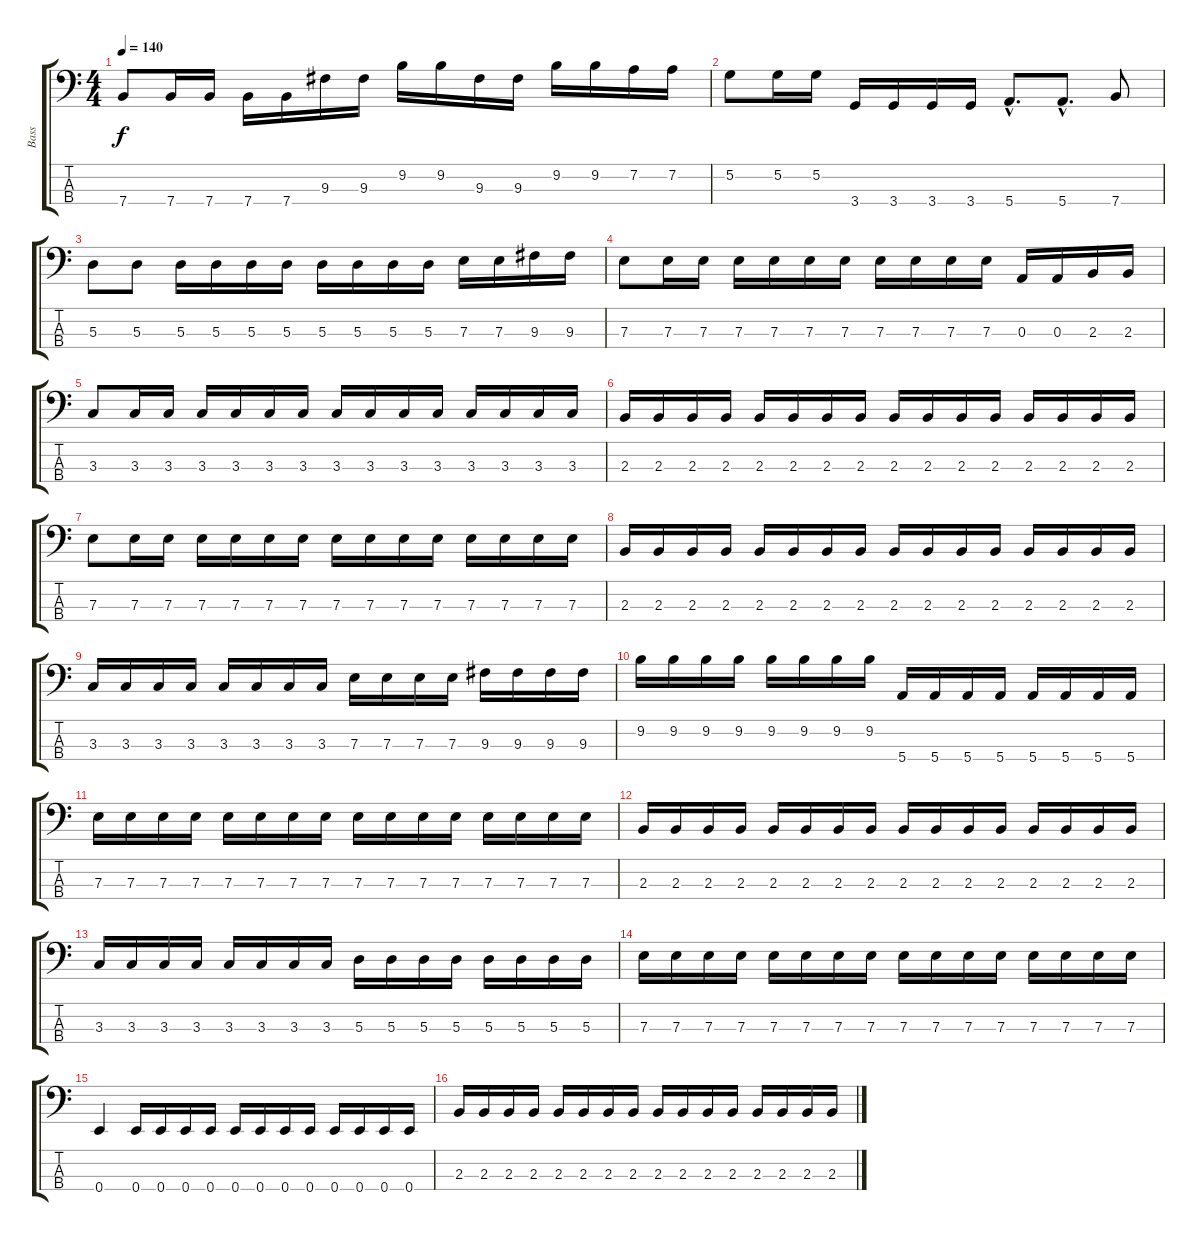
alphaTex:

\track ("Bass" "Bass") {instrument electricbasspick}
\staff {score tabs}
\tuning (G2 D2 A1 E1) {hide}
\ts (4 4)
\tempo 140
\clef f4
\ks c
7.4.8{dy f} 7.4.16 7.4.16 7.4.16 7.4.16 9.3.16 9.3.16 9.2.16 9.2.16 9.3.16 9.3.16 9.2.16 9.2.16 7.2.16 7.2.16 |
5.2.8 5.2.16 5.2.16 3.4.16 3.4.16 3.4.16 3.4.16 5.4{hac}.8{d} 5.4{hac}.8{d} 7.4.8 |
5.3.8 5.3.8 5.3.16 5.3.16 5.3.16 5.3.16 5.3.16 5.3.16 5.3.16 5.3.16 7.3.16 7.3.16 9.3.16 9.3.16 |
7.3.8 7.3.16 7.3.16 7.3.16 7.3.16 7.3.16 7.3.16 7.3.16 7.3.16 7.3.16 7.3.16 0.3.16 0.3.16 2.3.16 2.3.16 |
3.3.8 3.3.16 3.3.16 3.3.16 3.3.16 3.3.16 3.3.16 3.3.16 3.3.16 3.3.16 3.3.16 3.3.16 3.3.16 3.3.16 3.3.16 |
2.3.16 2.3.16 2.3.16 2.3.16 2.3.16 2.3.16 2.3.16 2.3.16 2.3.16 2.3.16 2.3.16 2.3.16 2.3.16 2.3.16 2.3.16 2.3.16 |
7.3.8 7.3.16 7.3.16 7.3.16 7.3.16 7.3.16 7.3.16 7.3.16 7.3.16 7.3.16 7.3.16 7.3.16 7.3.16 7.3.16 7.3.16 |
2.3.16 2.3.16 2.3.16 2.3.16 2.3.16 2.3.16 2.3.16 2.3.16 2.3.16 2.3.16 2.3.16 2.3.16 2.3.16 2.3.16 2.3.16 2.3.16 |
3.3.16 3.3.16 3.3.16 3.3.16 3.3.16 3.3.16 3.3.16 3.3.16 7.3.16 7.3.16 7.3.16 7.3.16 9.3.16 9.3.16 9.3.16 9.3.16 |
9.2.16 9.2.16 9.2.16 9.2.16 9.2.16 9.2.16 9.2.16 9.2.16 5.4.16 5.4.16 5.4.16 5.4.16 5.4.16 5.4.16 5.4.16 5.4.16 |
7.3.16 7.3.16 7.3.16 7.3.16 7.3.16 7.3.16 7.3.16 7.3.16 7.3.16 7.3.16 7.3.16 7.3.16 7.3.16 7.3.16 7.3.16 7.3.16 |
2.3.16 2.3.16 2.3.16 2.3.16 2.3.16 2.3.16 2.3.16 2.3.16 2.3.16 2.3.16 2.3.16 2.3.16 2.3.16 2.3.16 2.3.16 2.3.16 |
3.3.16 3.3.16 3.3.16 3.3.16 3.3.16 3.3.16 3.3.16 3.3.16 5.3.16 5.3.16 5.3.16 5.3.16 5.3.16 5.3.16 5.3.16 5.3.16 |
7.3.16 7.3.16 7.3.16 7.3.16 7.3.16 7.3.16 7.3.16 7.3.16 7.3.16 7.3.16 7.3.16 7.3.16 7.3.16 7.3.16 7.3.16 7.3.16 |
0.4.4 0.4.16 0.4.16 0.4.16 0.4.16 0.4.16 0.4.16 0.4.16 0.4.16 0.4.16 0.4.16 0.4.16 0.4.16 |
2.3.16 2.3.16 2.3.16 2.3.16 2.3.16 2.3.16 2.3.16 2.3.16 2.3.16 2.3.16 2.3.16 2.3.16 2.3.16 2.3.16 2.3.16 2.3.16
